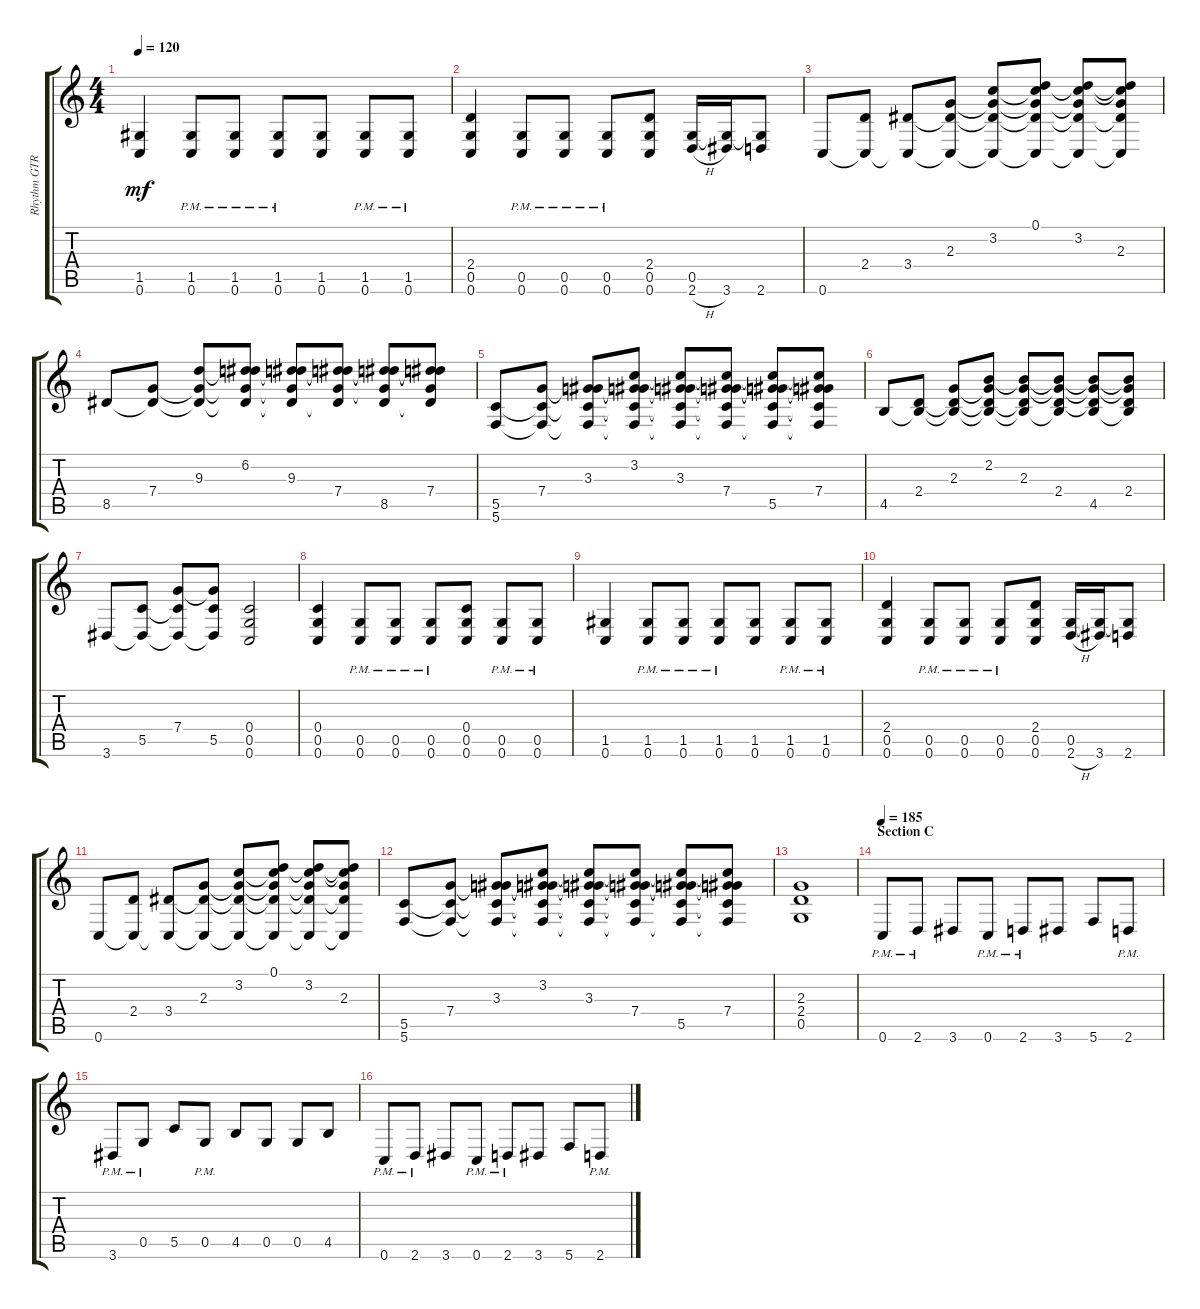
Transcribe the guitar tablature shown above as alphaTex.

\track ("Rhythm GTR 2" "Rhythm GTR") {instrument overdrivenguitar}
\staff {score tabs}
\tuning (D4 A3 F3 C3 G2 C2) {hide}
\ts (4 4)
\tempo 120
\clef g2
\ks aminor
(1.5 0.6).4{dy mf} (1.5{pm} 0.6{pm}).8 (1.5{pm} 0.6{pm}).8 (1.5{pm} 0.6{pm}).8 (1.5 0.6).8 (1.5{pm} 0.6{pm}).8 (1.5{pm} 0.6{pm}).8 |
(2.4 0.5 0.6).4 (0.5{pm} 0.6{pm}).8 (0.5{pm} 0.6{pm}).8 (0.5{pm} 0.6{pm}).8 (2.4 0.5 0.6).8 (0.5 2.6{h}).16 (0.5{t} 3.6).16 (0.5{t} 2.6).8 |
0.6.8 (2.4 0.6{t}).8 (3.4 0.6{t}).8 (2.3 3.4{t} 0.6{t}).8 (3.2 2.3{t} 3.4{t} 0.6{t}).8 (0.1 3.2{t} 2.3{t} 3.4{t} 0.6{t}).8 (0.1{t} 3.2 2.3{t} 3.4{t} 0.6{t}).8 (0.1{t} 3.2{t} 2.3 3.4{t} 0.6{t}).8 |
8.5.8 (7.4 8.5{t}).8 (9.3 7.4{t} 8.5{t}).8 (6.2 9.3{t} 7.4{t} 8.5{t}).8 (6.2{t} 9.3 7.4{t} 8.5{t}).8 (6.2{t} 9.3{t} 7.4 8.5{t}).8 (6.2{t} 9.3{t} 7.4{t} 8.5).8 (6.2{t} 9.3{t} 7.4 8.5{t}).8 |
(5.5 5.6).8 (7.4 5.5{t} 5.6{t}).8 (3.3 7.4{t} 5.5{t} 5.6{t}).8 (3.2 3.3{t} 7.4{t} 5.5{t} 5.6{t}).8 (3.2{t} 3.3 7.4{t} 5.5{t} 5.6{t}).8 (3.2{t} 3.3{t} 7.4 5.5{t} 5.6{t}).8 (3.2{t} 3.3{t} 7.4{t} 5.5 5.6{t}).8 (3.2{t} 3.3{t} 7.4 5.5{t} 5.6{t}).8 |
4.5.8 (2.4 4.5{t}).8 (2.3 2.4{t} 4.5{t}).8 (2.2 2.3{t} 2.4{t} 4.5{t}).8 (2.2{t} 2.3 2.4{t} 4.5{t}).8 (2.2{t} 2.3{t} 2.4 4.5{t}).8 (2.2{t} 2.3{t} 2.4{t} 4.5).8 (2.2{t} 2.3{t} 2.4 4.5{t}).8 |
3.6.8 (5.5 3.6{t}).8 (7.4 5.5{t} 3.6{t}).8 (7.4{t} 5.5 3.6{t}).8 (0.4 0.5 0.6).2 |
(0.4 0.5 0.6).4 (0.5{pm} 0.6{pm}).8 (0.5{pm} 0.6{pm}).8 (0.5{pm} 0.6{pm}).8 (0.4 0.5 0.6).8 (0.5{pm} 0.6{pm}).8 (0.5{pm} 0.6{pm}).8 |
(1.5 0.6).4 (1.5{pm} 0.6{pm}).8 (1.5{pm} 0.6{pm}).8 (1.5{pm} 0.6{pm}).8 (1.5 0.6).8 (1.5{pm} 0.6{pm}).8 (1.5{pm} 0.6{pm}).8 |
(2.4 0.5 0.6).4 (0.5{pm} 0.6{pm}).8 (0.5{pm} 0.6{pm}).8 (0.5{pm} 0.6{pm}).8 (2.4 0.5 0.6).8 (0.5 2.6{h}).16 (0.5{t} 3.6).16 (0.5{t} 2.6).8 |
0.6.8 (2.4 0.6{t}).8 (3.4 0.6{t}).8 (2.3 3.4{t} 0.6{t}).8 (3.2 2.3{t} 3.4{t} 0.6{t}).8 (0.1 3.2{t} 2.3{t} 3.4{t} 0.6{t}).8 (0.1{t} 3.2 2.3{t} 3.4{t} 0.6{t}).8 (0.1{t} 3.2{t} 2.3 3.4{t} 0.6{t}).8 |
(5.5 5.6).8 (7.4 5.5{t} 5.6{t}).8 (3.3 7.4{t} 5.5{t} 5.6{t}).8 (3.2 3.3{t} 7.4{t} 5.5{t} 5.6{t}).8 (3.2{t} 3.3 7.4{t} 5.5{t} 5.6{t}).8 (3.2{t} 3.3{t} 7.4 5.5{t} 5.6{t}).8 (3.2{t} 3.3{t} 7.4{t} 5.5 5.6{t}).8 (3.2{t} 3.3{t} 7.4 5.5{t} 5.6{t}).8 |
(2.3 2.4 0.5).1 |
\section ("" "Section C")
\tempo 185
0.6{pm}.8 2.6{pm}.8 3.6.8 0.6{pm}.8 2.6{pm}.8 3.6.8 5.6.8 2.6{pm}.8 |
3.6{pm}.8 0.5{pm}.8 5.5.8 0.5{pm}.8 4.5.8 0.5.8 0.5.8 4.5.8 |
0.6{pm}.8 2.6{pm}.8 3.6.8 0.6{pm}.8 2.6{pm}.8 3.6.8 5.6.8 2.6{pm}.8
